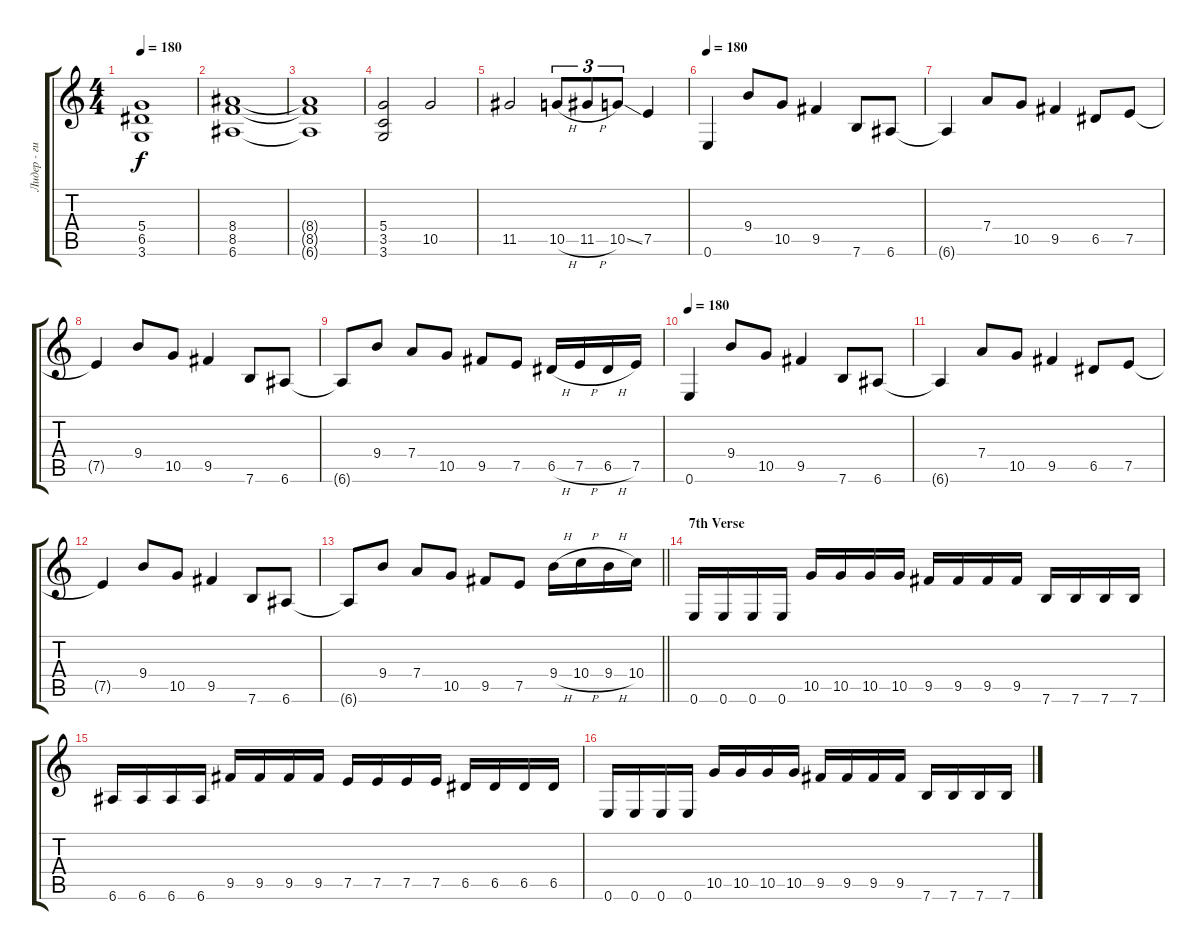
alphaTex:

\track ("Лидер - гитара" "Лидер - ги") {instrument distortionguitar}
\staff {score tabs}
\tuning (E4 B3 G3 D3 A2 E2) {hide}
\ts (4 4)
\tempo 180
\clef g2
\ks c
(5.4{t} 6.5{t} 3.6{t}).1{dy f} |
(8.4 8.5 6.6).1 |
(8.4{t} 8.5{t} 6.6{t}).1 |
(5.4 3.5 3.6).2 10.5.2 |
11.5.2 10.5{h}.8{tu (3 2)} 11.5{h}.8{tu (3 2)} 10.5{ss}.8{tu (3 2)} 7.5.4 |
\tempo 180
0.6.4 9.4.8 10.5.8 9.5.4 7.6.8 6.6.8 |
6.6{t}.4 7.4.8 10.5.8 9.5.4 6.5.8 7.5.8 |
7.5{t}.4 9.4.8 10.5.8 9.5.4 7.6.8 6.6.8 |
6.6{t}.8 9.4.8 7.4.8 10.5.8 9.5.8 7.5.8 6.5{h}.16 7.5{h}.16 6.5{h}.16 7.5.16 |
\tempo 180
0.6.4 9.4.8 10.5.8 9.5.4 7.6.8 6.6.8 |
6.6{t}.4 7.4.8 10.5.8 9.5.4 6.5.8 7.5.8 |
7.5{t}.4 9.4.8 10.5.8 9.5.4 7.6.8 6.6.8 |
\barLineRight lightlight
6.6{t}.8 9.4.8 7.4.8 10.5.8 9.5.8 7.5.8 9.4{h}.16 10.4{h}.16 9.4{h}.16 10.4.16 |
\section ("" "7th Verse")
0.6.16 0.6.16 0.6.16 0.6.16 10.5.16 10.5.16 10.5.16 10.5.16 9.5.16 9.5.16 9.5.16 9.5.16 7.6.16 7.6.16 7.6.16 7.6.16 |
6.6.16 6.6.16 6.6.16 6.6.16 9.5.16 9.5.16 9.5.16 9.5.16 7.5.16 7.5.16 7.5.16 7.5.16 6.5.16 6.5.16 6.5.16 6.5.16 |
0.6.16 0.6.16 0.6.16 0.6.16 10.5.16 10.5.16 10.5.16 10.5.16 9.5.16 9.5.16 9.5.16 9.5.16 7.6.16 7.6.16 7.6.16 7.6.16
